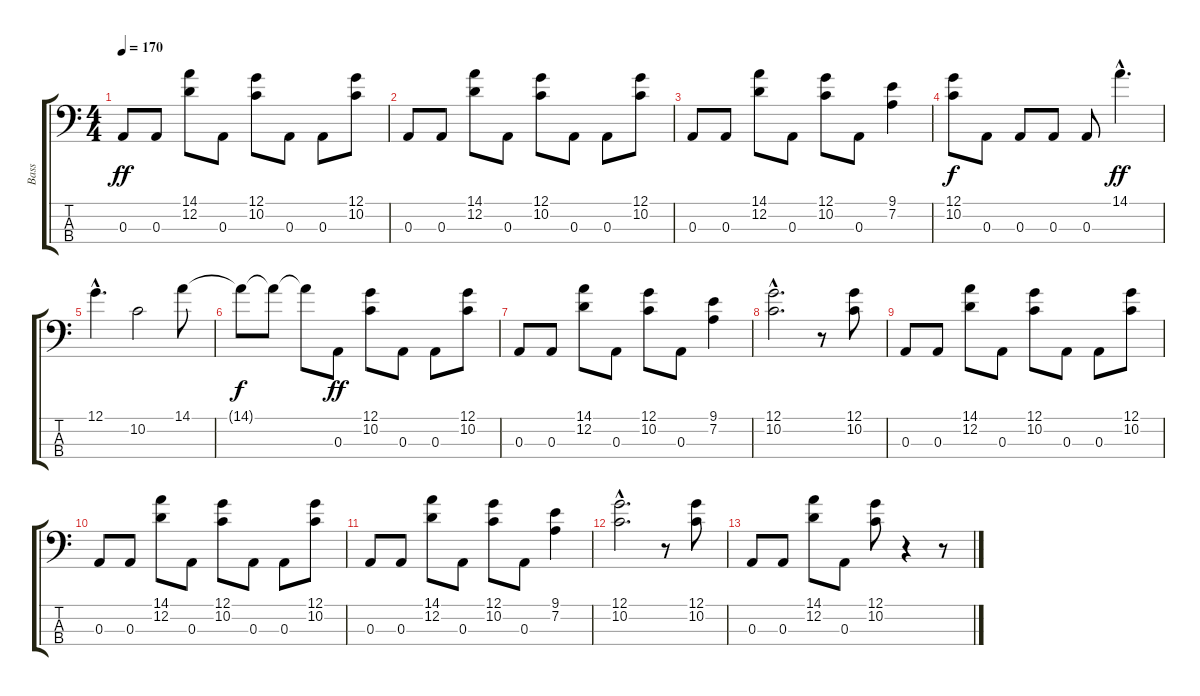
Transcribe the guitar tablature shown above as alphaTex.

\track ("Bass" "Bass") {instrument electricbasspick}
\staff {score tabs}
\tuning (G2 D2 A1 E1) {hide}
\ts (4 4)
\tempo 170
\clef f4
\ks c
0.3.8{dy ff} 0.3.8 (14.1 12.2).8 0.3.8 (12.1 10.2).8 0.3.8 0.3.8 (12.1 10.2).8 |
0.3.8 0.3.8 (14.1 12.2).8 0.3.8 (12.1 10.2).8 0.3.8 0.3.8 (12.1 10.2).8 |
0.3.8 0.3.8 (14.1 12.2).8 0.3.8 (12.1 10.2).8 0.3.8 (9.1 7.2).4 |
(12.1 10.2).8{dy f} 0.3.8 0.3.8 0.3.8 0.3.8 14.1{hac}.4{d dy ff volume 16 balance 12 instrument synthbass2} |
12.1{hac}.4{d instrument synthbass2} 10.2.2{instrument synthbass2} 14.1.8{instrument synthbass2} |
14.1{t}.8{dy f} 14.1{t}.8 14.1{t}.8 0.3.8{dy ff instrument electricbasspick} (12.1 10.2).8 0.3.8 0.3.8 (12.1 10.2).8 |
0.3.8 0.3.8 (14.1 12.2).8 0.3.8 (12.1 10.2).8 0.3.8 (9.1 7.2).4 |
(12.1{hac} 10.2{hac}).2{d} r.8 (12.1 10.2).8 |
0.3.8 0.3.8 (14.1 12.2).8 0.3.8 (12.1 10.2).8 0.3.8 0.3.8 (12.1 10.2).8 |
0.3.8 0.3.8 (14.1 12.2).8 0.3.8 (12.1 10.2).8 0.3.8 0.3.8 (12.1 10.2).8 |
0.3.8 0.3.8 (14.1 12.2).8 0.3.8 (12.1 10.2).8 0.3.8 (9.1 7.2).4 |
(12.1{hac} 10.2{hac}).2{d} r.8 (12.1 10.2).8 |
0.3.8 0.3.8 (14.1 12.2).8 0.3.8 (12.1 10.2).8 r.4 r.8
